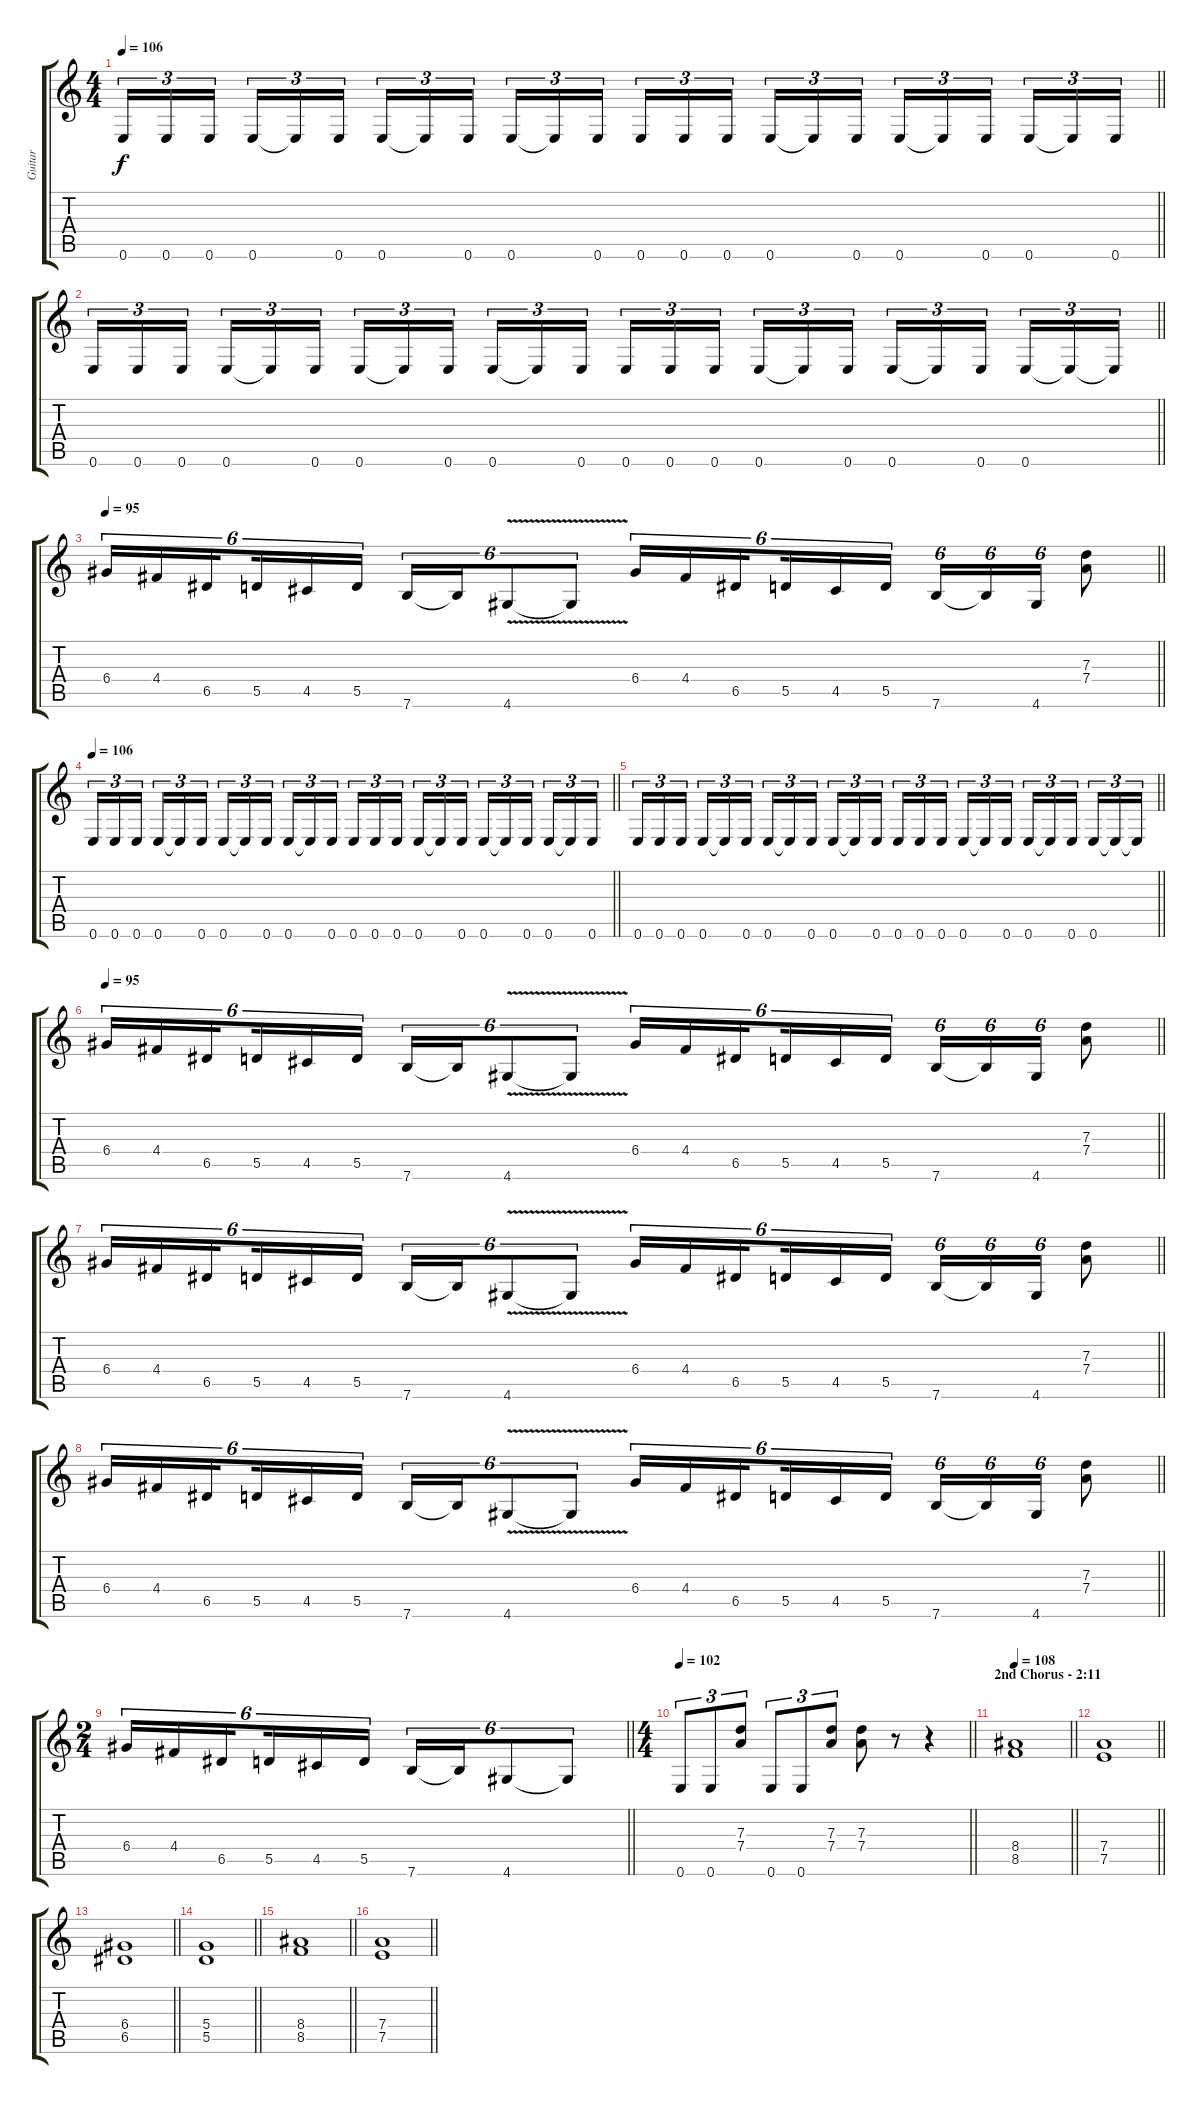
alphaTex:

\track ("Guitar" "Guitar") {instrument distortionguitar}
\staff {score tabs}
\tuning (E4 B3 G3 D3 A2 E2) {hide}
\ts (4 4)
\tempo 106
\clef g2
\barLineRight lightlight
\ks c
0.6.16{tu (3 2) dy f} 0.6.16{tu (3 2)} 0.6.16{tu (3 2) beam splitsecondary} 0.6.16{tu (3 2)} 0.6{t}.16{tu (3 2)} 0.6.16{tu (3 2)} 0.6.16{tu (3 2)} 0.6{t}.16{tu (3 2)} 0.6.16{tu (3 2) beam splitsecondary} 0.6.16{tu (3 2)} 0.6{t}.16{tu (3 2)} 0.6.16{tu (3 2)} 0.6.16{tu (3 2)} 0.6.16{tu (3 2)} 0.6.16{tu (3 2) beam splitsecondary} 0.6.16{tu (3 2)} 0.6{t}.16{tu (3 2)} 0.6.16{tu (3 2)} 0.6.16{tu (3 2)} 0.6{t}.16{tu (3 2)} 0.6.16{tu (3 2) beam splitsecondary} 0.6.16{tu (3 2)} 0.6{t}.16{tu (3 2)} 0.6.16{tu (3 2)} |
\barLineRight lightlight
0.6.16{tu (3 2)} 0.6.16{tu (3 2)} 0.6.16{tu (3 2) beam splitsecondary} 0.6.16{tu (3 2)} 0.6{t}.16{tu (3 2)} 0.6.16{tu (3 2)} 0.6.16{tu (3 2)} 0.6{t}.16{tu (3 2)} 0.6.16{tu (3 2) beam splitsecondary} 0.6.16{tu (3 2)} 0.6{t}.16{tu (3 2)} 0.6.16{tu (3 2)} 0.6.16{tu (3 2)} 0.6.16{tu (3 2)} 0.6.16{tu (3 2) beam splitsecondary} 0.6.16{tu (3 2)} 0.6{t}.16{tu (3 2)} 0.6.16{tu (3 2)} 0.6.16{tu (3 2)} 0.6{t}.16{tu (3 2)} 0.6.16{tu (3 2) beam splitsecondary} 0.6.16{tu (3 2)} 0.6{t}.16{tu (3 2)} 0.6{t}.16{tu (3 2)} |
\tempo 95
\barLineRight lightlight
6.4.16{tu (6 4)} 4.4.16{tu (6 4)} 6.5.16{tu (6 4) beam splitsecondary} 5.5.16{tu (6 4)} 4.5.16{tu (6 4)} 5.5.16{tu (6 4)} 7.6.16{tu (6 4)} 7.6{t}.16{tu (6 4)} 4.6{v}.8{tu (6 4)} 4.6{t}.8{tu (6 4)} 6.4.16{tu (6 4)} 4.4.16{tu (6 4)} 6.5.16{tu (6 4) beam splitsecondary} 5.5.16{tu (6 4)} 4.5.16{tu (6 4)} 5.5.16{tu (6 4)} 7.6.16{tu (6 4)} 7.6{t}.16{tu (6 4)} 4.6.16{tu (6 4)} (7.3 7.4).8 |
\tempo 106
\barLineRight lightlight
0.6.16{tu (3 2)} 0.6.16{tu (3 2)} 0.6.16{tu (3 2) beam splitsecondary} 0.6.16{tu (3 2)} 0.6{t}.16{tu (3 2)} 0.6.16{tu (3 2)} 0.6.16{tu (3 2)} 0.6{t}.16{tu (3 2)} 0.6.16{tu (3 2) beam splitsecondary} 0.6.16{tu (3 2)} 0.6{t}.16{tu (3 2)} 0.6.16{tu (3 2)} 0.6.16{tu (3 2)} 0.6.16{tu (3 2)} 0.6.16{tu (3 2) beam splitsecondary} 0.6.16{tu (3 2)} 0.6{t}.16{tu (3 2)} 0.6.16{tu (3 2)} 0.6.16{tu (3 2)} 0.6{t}.16{tu (3 2)} 0.6.16{tu (3 2) beam splitsecondary} 0.6.16{tu (3 2)} 0.6{t}.16{tu (3 2)} 0.6.16{tu (3 2)} |
\barLineRight lightlight
0.6.16{tu (3 2)} 0.6.16{tu (3 2)} 0.6.16{tu (3 2) beam splitsecondary} 0.6.16{tu (3 2)} 0.6{t}.16{tu (3 2)} 0.6.16{tu (3 2)} 0.6.16{tu (3 2)} 0.6{t}.16{tu (3 2)} 0.6.16{tu (3 2) beam splitsecondary} 0.6.16{tu (3 2)} 0.6{t}.16{tu (3 2)} 0.6.16{tu (3 2)} 0.6.16{tu (3 2)} 0.6.16{tu (3 2)} 0.6.16{tu (3 2) beam splitsecondary} 0.6.16{tu (3 2)} 0.6{t}.16{tu (3 2)} 0.6.16{tu (3 2)} 0.6.16{tu (3 2)} 0.6{t}.16{tu (3 2)} 0.6.16{tu (3 2) beam splitsecondary} 0.6.16{tu (3 2)} 0.6{t}.16{tu (3 2)} 0.6{t}.16{tu (3 2)} |
\tempo 95
\barLineRight lightlight
6.4.16{tu (6 4)} 4.4.16{tu (6 4)} 6.5.16{tu (6 4) beam splitsecondary} 5.5.16{tu (6 4)} 4.5.16{tu (6 4)} 5.5.16{tu (6 4)} 7.6.16{tu (6 4)} 7.6{t}.16{tu (6 4)} 4.6{v}.8{tu (6 4)} 4.6{t}.8{tu (6 4)} 6.4.16{tu (6 4)} 4.4.16{tu (6 4)} 6.5.16{tu (6 4) beam splitsecondary} 5.5.16{tu (6 4)} 4.5.16{tu (6 4)} 5.5.16{tu (6 4)} 7.6.16{tu (6 4)} 7.6{t}.16{tu (6 4)} 4.6.16{tu (6 4)} (7.3 7.4).8 |
\barLineRight lightlight
6.4.16{tu (6 4)} 4.4.16{tu (6 4)} 6.5.16{tu (6 4) beam splitsecondary} 5.5.16{tu (6 4)} 4.5.16{tu (6 4)} 5.5.16{tu (6 4)} 7.6.16{tu (6 4)} 7.6{t}.16{tu (6 4)} 4.6{v}.8{tu (6 4)} 4.6{t}.8{tu (6 4)} 6.4.16{tu (6 4)} 4.4.16{tu (6 4)} 6.5.16{tu (6 4) beam splitsecondary} 5.5.16{tu (6 4)} 4.5.16{tu (6 4)} 5.5.16{tu (6 4)} 7.6.16{tu (6 4)} 7.6{t}.16{tu (6 4)} 4.6.16{tu (6 4)} (7.3 7.4).8 |
\barLineRight lightlight
6.4.16{tu (6 4)} 4.4.16{tu (6 4)} 6.5.16{tu (6 4) beam splitsecondary} 5.5.16{tu (6 4)} 4.5.16{tu (6 4)} 5.5.16{tu (6 4)} 7.6.16{tu (6 4)} 7.6{t}.16{tu (6 4)} 4.6{v}.8{tu (6 4)} 4.6{t}.8{tu (6 4)} 6.4.16{tu (6 4)} 4.4.16{tu (6 4)} 6.5.16{tu (6 4) beam splitsecondary} 5.5.16{tu (6 4)} 4.5.16{tu (6 4)} 5.5.16{tu (6 4)} 7.6.16{tu (6 4)} 7.6{t}.16{tu (6 4)} 4.6.16{tu (6 4)} (7.3 7.4).8 |
\ts (2 4)
\barLineRight lightlight
6.4.16{tu (6 4)} 4.4.16{tu (6 4)} 6.5.16{tu (6 4) beam splitsecondary} 5.5.16{tu (6 4)} 4.5.16{tu (6 4)} 5.5.16{tu (6 4)} 7.6.16{tu (6 4)} 7.6{t}.16{tu (6 4)} 4.6.8{tu (6 4)} 4.6{t}.8{tu (6 4)} |
\ts (4 4)
\tempo 102
\barLineRight lightlight
0.6.8{tu (3 2)} 0.6.8{tu (3 2)} (7.3 7.4).8{tu (3 2)} 0.6.8{tu (3 2)} 0.6.8{tu (3 2)} (7.3 7.4).8{tu (3 2)} (7.3 7.4).8 r.8 r.4 |
\section ("" "2nd Chorus - 2:11")
\tempo 108
\barLineRight lightlight
(8.4 8.5).1 |
\barLineRight lightlight
(7.4 7.5).1 |
\barLineRight lightlight
(6.4 6.5).1 |
\barLineRight lightlight
(5.4 5.5).1 |
\barLineRight lightlight
(8.4 8.5).1 |
\barLineRight lightlight
(7.4 7.5).1
